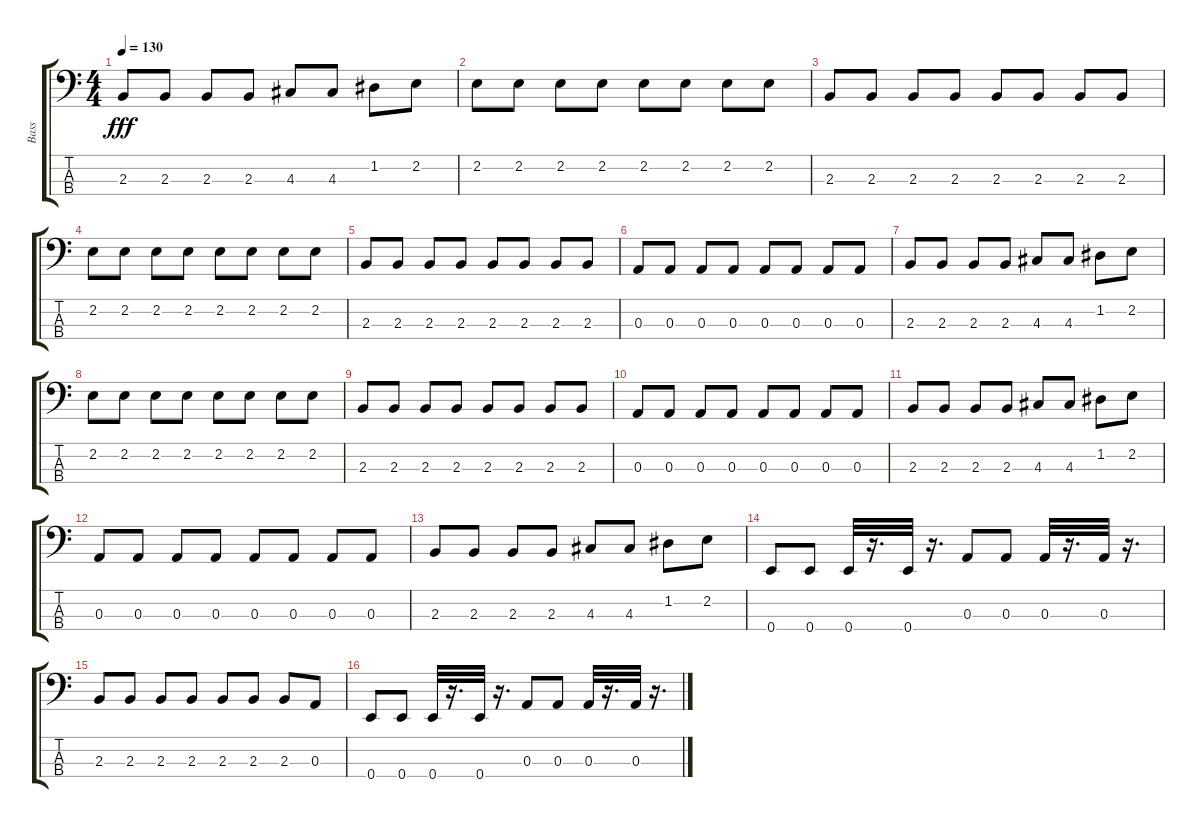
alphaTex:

\track ("Bass" "Bass") {instrument electricbassfinger}
\staff {score tabs}
\tuning (G2 D2 A1 E1) {hide}
\ts (4 4)
\tempo 130
\clef f4
\ks c
2.3.8{dy fff} 2.3.8 2.3.8 2.3.8 4.3.8 4.3.8 1.2.8 2.2.8 |
2.2.8 2.2.8 2.2.8 2.2.8 2.2.8 2.2.8 2.2.8 2.2.8 |
2.3.8 2.3.8 2.3.8 2.3.8 2.3.8 2.3.8 2.3.8 2.3.8 |
2.2.8 2.2.8 2.2.8 2.2.8 2.2.8 2.2.8 2.2.8 2.2.8 |
2.3.8 2.3.8 2.3.8 2.3.8 2.3.8 2.3.8 2.3.8 2.3.8 |
0.3.8 0.3.8 0.3.8 0.3.8 0.3.8 0.3.8 0.3.8 0.3.8 |
2.3.8 2.3.8 2.3.8 2.3.8 4.3.8 4.3.8 1.2.8 2.2.8 |
2.2.8 2.2.8 2.2.8 2.2.8 2.2.8 2.2.8 2.2.8 2.2.8 |
2.3.8 2.3.8 2.3.8 2.3.8 2.3.8 2.3.8 2.3.8 2.3.8 |
0.3.8 0.3.8 0.3.8 0.3.8 0.3.8 0.3.8 0.3.8 0.3.8 |
2.3.8 2.3.8 2.3.8 2.3.8 4.3.8 4.3.8 1.2.8 2.2.8 |
0.3.8 0.3.8 0.3.8 0.3.8 0.3.8 0.3.8 0.3.8 0.3.8 |
2.3.8 2.3.8 2.3.8 2.3.8 4.3.8 4.3.8 1.2.8 2.2.8 |
0.4.8 0.4.8 0.4.32 r.16{d} 0.4.32 r.16{d} 0.3.8 0.3.8 0.3.32 r.16{d} 0.3.32 r.16{d} |
2.3.8 2.3.8 2.3.8 2.3.8 2.3.8 2.3.8 2.3.8 0.3.8 |
0.4.8 0.4.8 0.4.32 r.16{d} 0.4.32 r.16{d} 0.3.8 0.3.8 0.3.32 r.16{d} 0.3.32 r.16{d}
